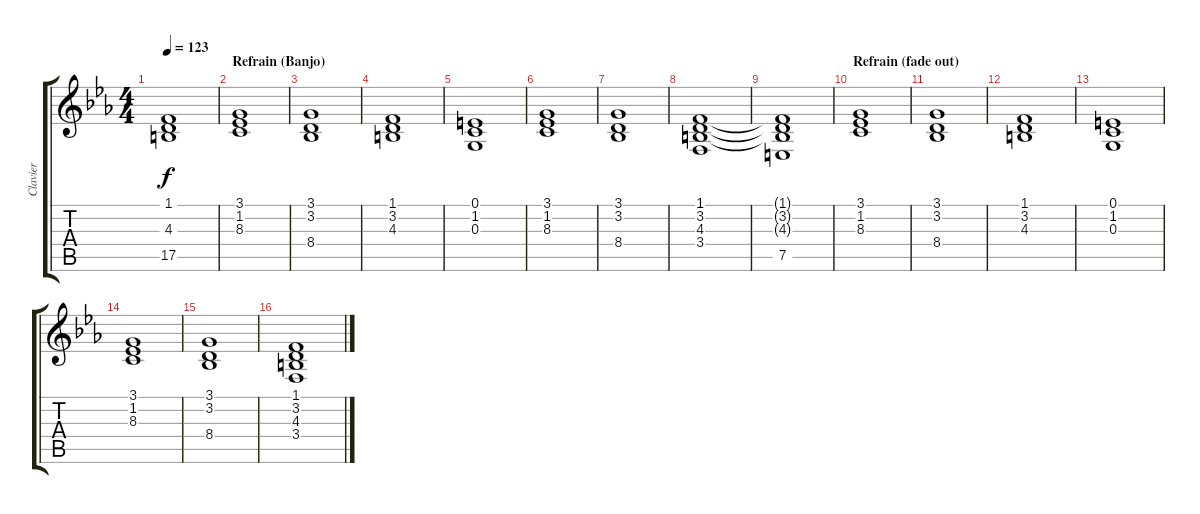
\track ("Clavier" "Clavier") {instrument tremolostrings}
\staff {score tabs}
\tuning (E4 B3 G3 D3 A2 E2) {hide}
\ts (4 4)
\tempo 123
\clef g2
\ks cminor
(1.1 4.3 17.5).1{dy f} |
\section ("" "Refrain (Banjo)")
(3.1 1.2 8.3).1{volume 10 instrument tremolostrings} |
(3.1 3.2 8.4).1 |
(1.1 3.2 4.3).1 |
(0.1 1.2 0.3).1 |
(3.1 1.2 8.3).1 |
(3.1 3.2 8.4).1 |
(1.1 3.2 4.3 3.4).1 |
(1.1{t} 3.2{t} 4.3{t} 7.5).1 |
\section ("" "Refrain (fade out)")
(3.1 1.2 8.3).1 |
(3.1 3.2 8.4).1 |
(1.1 3.2 4.3).1 |
(0.1 1.2 0.3).1 |
(3.1 1.2 8.3).1 |
(3.1 3.2 8.4).1 |
(1.1 3.2 4.3 3.4).1{volume 1}
